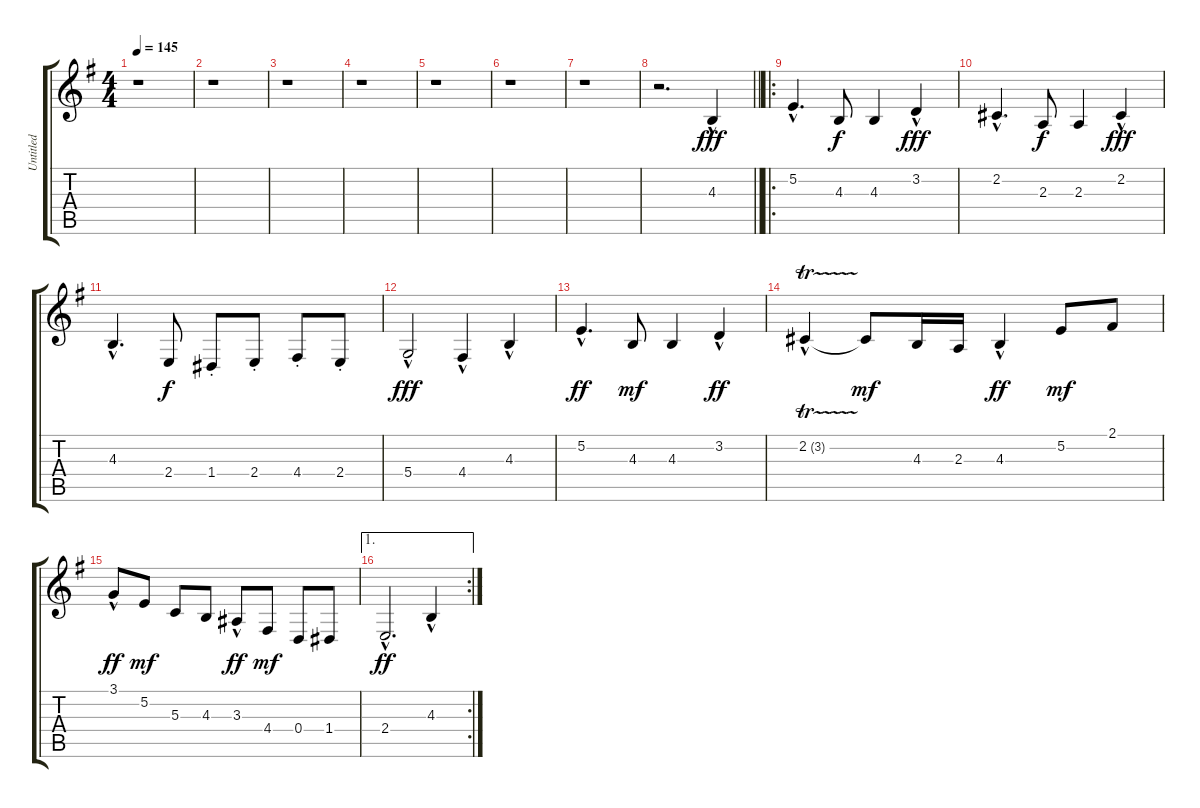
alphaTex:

\track ("Untitled" "Untitled") {instrument tenorsax}
\staff {score tabs}
\tuning (E4 B3 G3 D3 A2 E2) {hide}
\ts (4 4)
\tempo 145
\clef g2
\ks g
r.1{dy fff instrument tenorsax} |
r.1 |
r.1 |
r.1 |
r.1 |
r.1 |
r.1 |
\barLineRight lightlight
r.2{d} 4.3{hac}.4 |
\ro
5.2{hac}.4{d} 4.3.8{dy f} 4.3.4 3.2{hac}.4{dy fff} |
2.2{hac}.4{d} 2.3.8{dy f} 2.3.4 2.2{hac}.4{dy fff} |
4.3{hac}.4{d} 2.4.8{dy f} 1.4{st}.8 2.4{st}.8 4.4{st}.8 2.4{st}.8 |
5.4{hac}.2{dy fff} 4.4{hac}.4 4.3{hac}.4 |
5.2{hac}.4{d dy ff} 4.3.8{dy mf} 4.3.4 3.2{hac}.4{dy ff} |
2.2{tr (3 32) hac}.4 2.2{t}.8{dy mf} 4.3.16 2.3.16 4.3{hac}.4{dy ff} 5.2.8{dy mf} 2.1.8 |
3.1{hac}.8{dy ff} 5.2.8{dy mf} 5.3.8 4.3.8 3.3{hac}.8{dy ff} 4.4.8{dy mf} 0.4.8 1.4.8 |
\ae 1
\rc 2
2.4{hac}.2{d dy ff} 4.3{hac}.4
